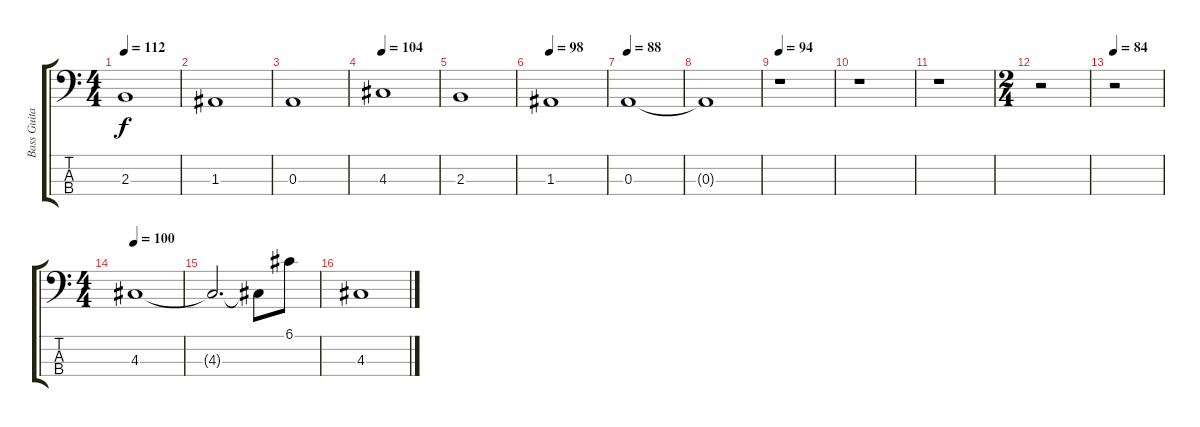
\track ("Bass Guitar" "Bass Guita") {instrument electricbassfinger}
\staff {score tabs}
\tuning (G2 D2 A1 E1) {hide}
\ts (4 4)
\tempo 112
\clef f4
\ks c
2.3.1{dy f} |
1.3.1 |
0.3.1 |
\tempo 104
4.3.1 |
2.3.1 |
\tempo 98
1.3.1 |
\tempo 88
0.3.1 |
0.3{t}.1 |
\tempo 94
r.1 |
r.1 |
r.1 |
\ts (2 4)
r.2 |
\tempo 84
r.2 |
\ts (4 4)
\tempo 100
4.3.1 |
4.3{t}.2{d} 4.3{t}.8 6.1.8 |
4.3.1
